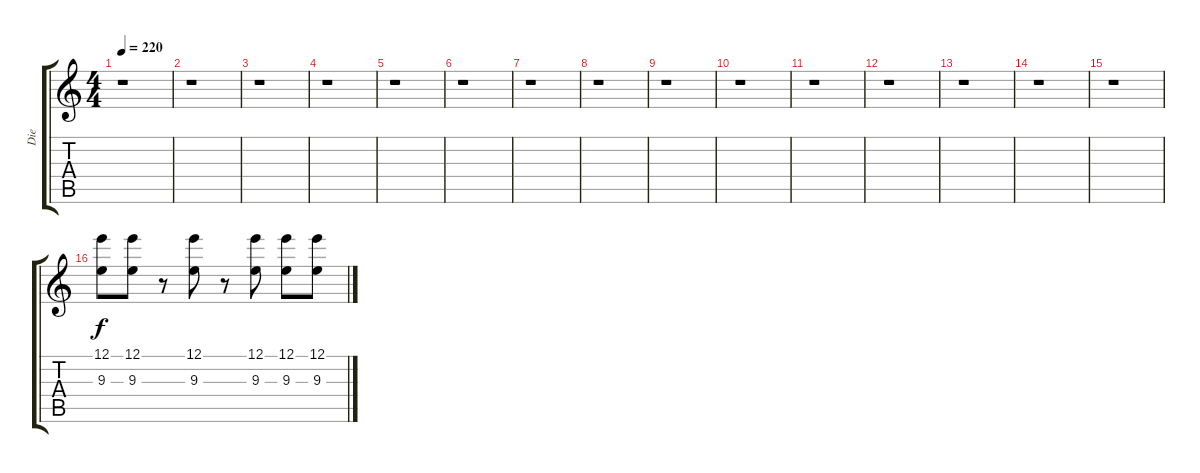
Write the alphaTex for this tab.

\track ("Die" "Die") {instrument overdrivenguitar}
\staff {score tabs}
\tuning (E4 B3 G3 D3 A2 E2) {hide}
\ts (4 4)
\tempo 220
\clef g2
\ks c
r.1{dy f} |
r.1 |
r.1 |
r.1 |
r.1 |
r.1 |
r.1 |
r.1 |
r.1 |
r.1 |
r.1 |
r.1 |
r.1 |
r.1 |
r.1 |
(12.1 9.3).8 (12.1 9.3).8 r.8 (12.1 9.3).8 r.8 (12.1 9.3).8 (12.1 9.3).8 (12.1 9.3).8
